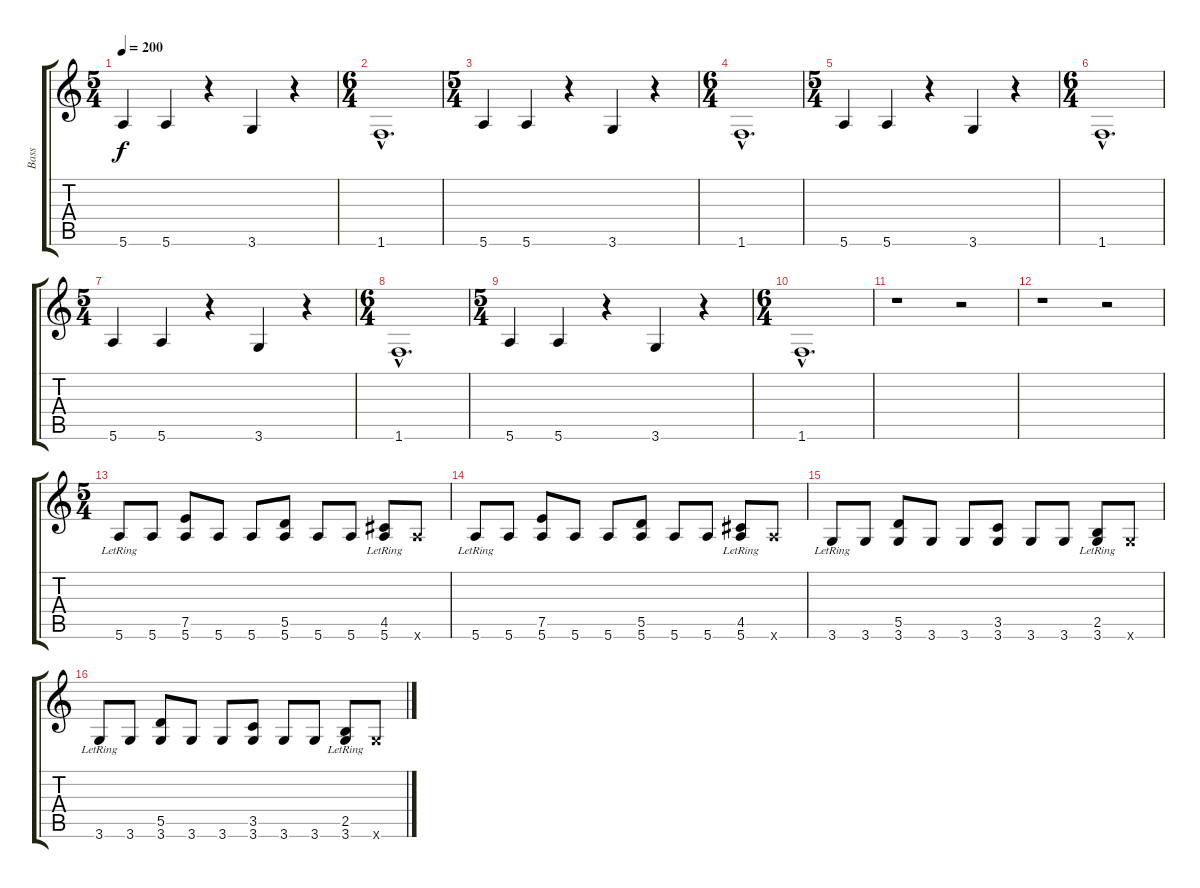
\track ("Bass" "Bass") {instrument electricbassfinger}
\staff {score tabs}
\tuning (E4 B3 G3 D3 A2 E2) {hide}
\ts (5 4)
\tempo 200
\clef g2
\ks c
5.6.4{dy f} 5.6.4 r.4 3.6.4 r.4 |
\ts (6 4)
1.6{hac}.1{d} |
\ts (5 4)
5.6.4 5.6.4 r.4 3.6.4 r.4 |
\ts (6 4)
1.6{hac}.1{d} |
\ts (5 4)
5.6.4 5.6.4 r.4 3.6.4 r.4 |
\ts (6 4)
1.6{hac}.1{d} |
\ts (5 4)
5.6.4 5.6.4 r.4 3.6.4 r.4 |
\ts (6 4)
1.6{hac}.1{d} |
\ts (5 4)
5.6.4 5.6.4 r.4 3.6.4 r.4 |
\ts (6 4)
1.6{hac}.1{d} |
r.1 r.2 |
r.1 r.2 |
\ts (5 4)
5.6{lr}.8 5.6.8 (7.5 5.6).8 5.6.8 5.6.8 (5.5 5.6).8 5.6.8 5.6.8 (4.5{lr} 5.6).8 5.6{x}.8 |
5.6{lr}.8 5.6.8 (7.5 5.6).8 5.6.8 5.6.8 (5.5 5.6).8 5.6.8 5.6.8 (4.5{lr} 5.6).8 5.6{x}.8 |
3.6{lr}.8 3.6.8 (5.5 3.6).8 3.6.8 3.6.8 (3.5 3.6).8 3.6.8 3.6.8 (2.5{lr} 3.6).8 3.6{x}.8 |
3.6{lr}.8 3.6.8 (5.5 3.6).8 3.6.8 3.6.8 (3.5 3.6).8 3.6.8 3.6.8 (2.5{lr} 3.6).8 3.6{x}.8
